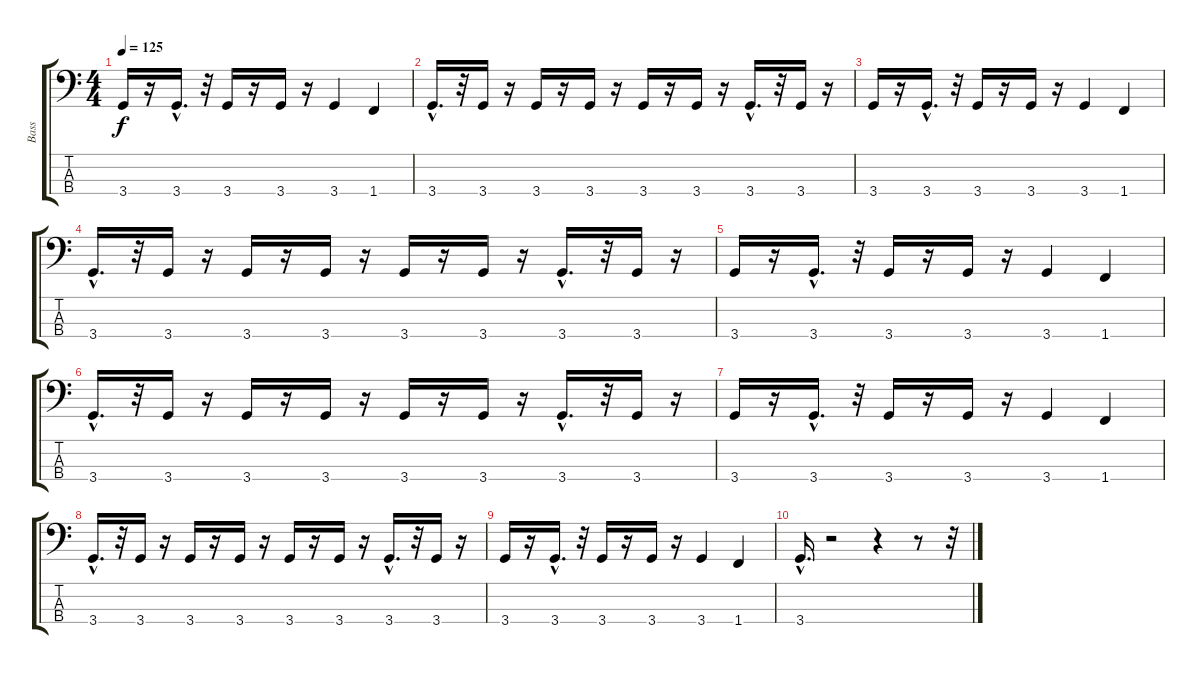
\track ("Bass" "Bass") {instrument electricbasspick}
\staff {score tabs}
\tuning (G2 D2 A1 E1) {hide}
\ts (4 4)
\tempo 125
\clef f4
\ks c
3.4.16{dy f} r.16 3.4{hac}.16{d} r.32 3.4.16 r.16 3.4.16 r.16 3.4.4 1.4.4 |
3.4{hac}.16{d} r.32 3.4.16 r.16 3.4.16 r.16 3.4.16 r.16 3.4.16 r.16 3.4.16 r.16 3.4{hac}.16{d} r.32 3.4.16 r.16 |
3.4.16 r.16 3.4{hac}.16{d} r.32 3.4.16 r.16 3.4.16 r.16 3.4.4 1.4.4 |
3.4{hac}.16{d} r.32 3.4.16 r.16 3.4.16 r.16 3.4.16 r.16 3.4.16 r.16 3.4.16 r.16 3.4{hac}.16{d} r.32 3.4.16 r.16 |
3.4.16 r.16 3.4{hac}.16{d} r.32 3.4.16 r.16 3.4.16 r.16 3.4.4 1.4.4 |
3.4{hac}.16{d} r.32 3.4.16 r.16 3.4.16 r.16 3.4.16 r.16 3.4.16 r.16 3.4.16 r.16 3.4{hac}.16{d} r.32 3.4.16 r.16 |
3.4.16 r.16 3.4{hac}.16{d} r.32 3.4.16 r.16 3.4.16 r.16 3.4.4 1.4.4 |
3.4{hac}.16{d} r.32 3.4.16 r.16 3.4.16 r.16 3.4.16 r.16 3.4.16 r.16 3.4.16 r.16 3.4{hac}.16{d} r.32 3.4.16 r.16 |
3.4.16 r.16 3.4{hac}.16{d} r.32 3.4.16 r.16 3.4.16 r.16 3.4.4 1.4.4 |
3.4{hac}.16{d} r.2 r.4 r.8 r.32
